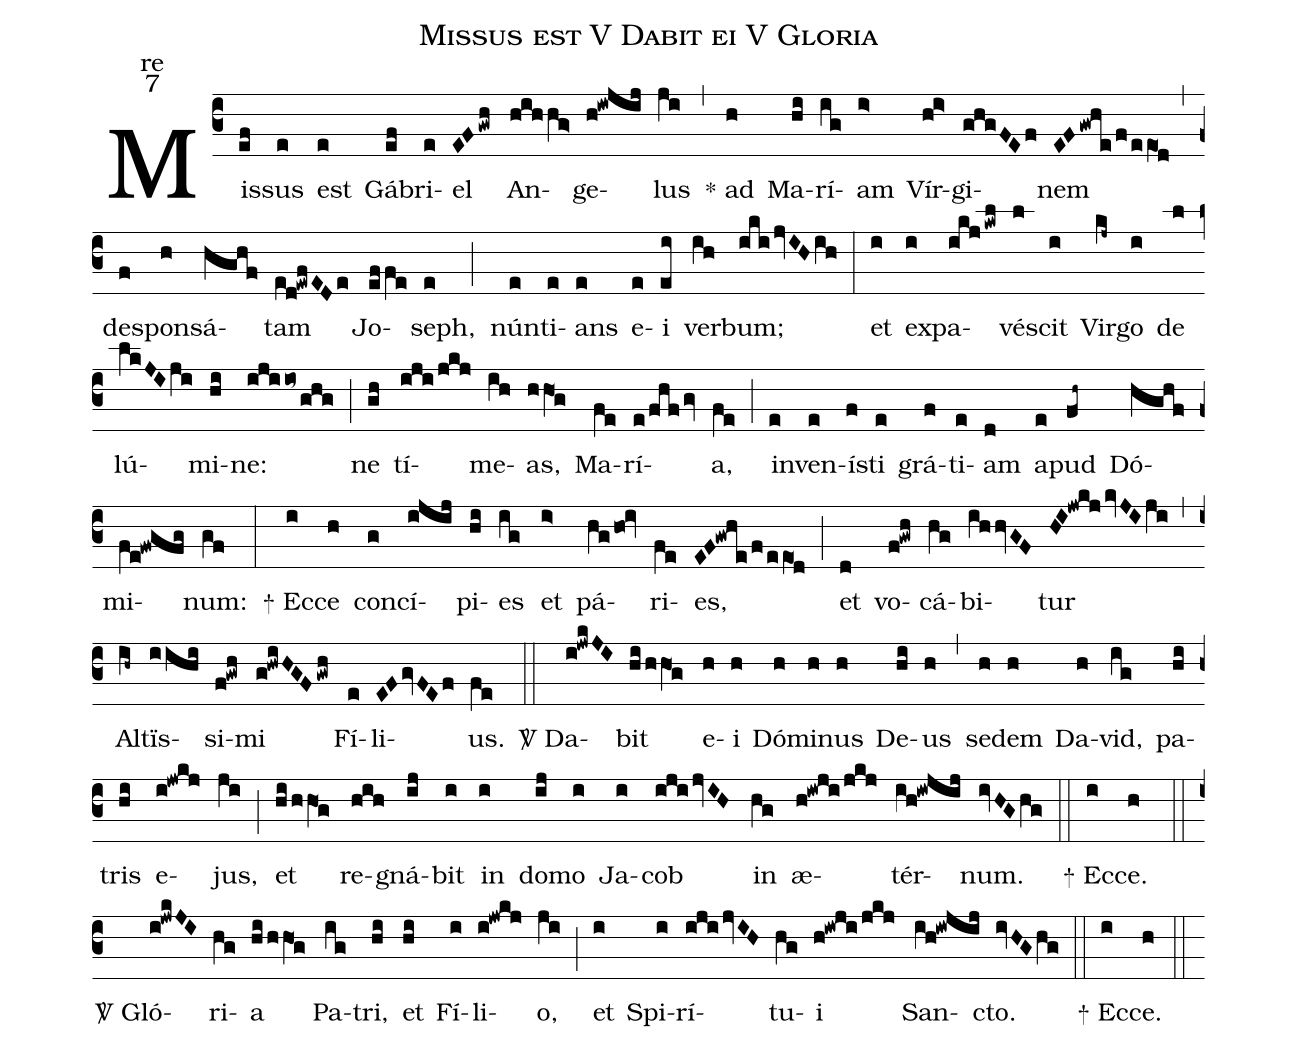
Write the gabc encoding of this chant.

name:Missus est V Dabit ei V Gloria;
office-part:re;
mode:7;
%%
(c3) Mis(ef)sus(e) est(e) Gá(ef)bri(e)el(EFgwh) An(hih/hg>)ge(h!iwjij)lus(ji) (,)
<sp>*</sp> ad(h) Ma(hi)rí(ig)am(i>) Vír(hi>)gi(ghgFEf)nem(EFgwhe/f/eeO1d) (,)
des(f)pon(h)sá(hghf)tam(ed!ewfEDe) Jo(effe)seph,(e) (;)
nún(e)ti(e)ans(e) e(e)i(ei) ver(ih)bum;(ikijvIHih) (:)
et(i) ex(i)pa(ikj/kwl)vés(l)cit(i) Vir(kj~)go(i) de(l) lú(lkJIji)mi(hi)ne:(ijiio~ghg) (;)
ne(gh) tí(iji/jkj)me(ih)as,(hhO1g) Ma(fe)rí(e/fhfgv)a,(fe) (;)
in(e)ven(e)í(f)sti(e) grá(f)ti(e)am(d) a(e)pud(fh~) Dó(hghf)mi(fe!fwgfg)num:(gf) (:)
<sp>+</sp> Ec(i)ce(h) con(g)cí(ijij)pi(hi)es(ig) et(i>) pá(hg/ho0!iv)ri(fe)es,(EF!gwhe/f/eeO1d) (;)
et(d) vo(f!gwh)cá(hg)bi(ihhvGF)tur(HI!jwkjkvJIji) (,)
Al(ih~)tïs(i/ihi)si(f!gwh)mi(g!hwiHGFgwh) Fí(e)li(EFgvFEf)us.(fe) (::)
<sp>V/</sp> Da(i!jwkJI)bit(hi/hhO1g) e(h)i(h) Dó(h)mi(h)nus(h) De(hi)us(h) (,)
se(h)dem(h) Da(h)vid,(ig) pa(hi)tris(hi) e(i!jwkj)jus,(ji) (;)
et(hi/hhO1g) re(hih)gná(ij)bit(i) in(i) do(ij)mo(i) Ja(i)cob(ijijvIH) in(hg) æ(h!iwji/jkj)tér(ih!iwjij)num.(ivHGhg) (::)
<sp>+</sp> Ec(i)ce.(h) (::)
<sp>V/</sp> Gló(i!jwkJI)ri(hg)a(hi/hhO1g) Pa(ig)tri,(hi) et(hi) Fí(i)li(i@jwkj)o,(ji) (;)
et(i) Spi(i)rí(ijijvIH)tu(hg)i(h!iwji/jkj) San(ih!iwjij)cto.(ivHGhg) (::)
<sp>+</sp> Ec(i)ce.(h) (::)
